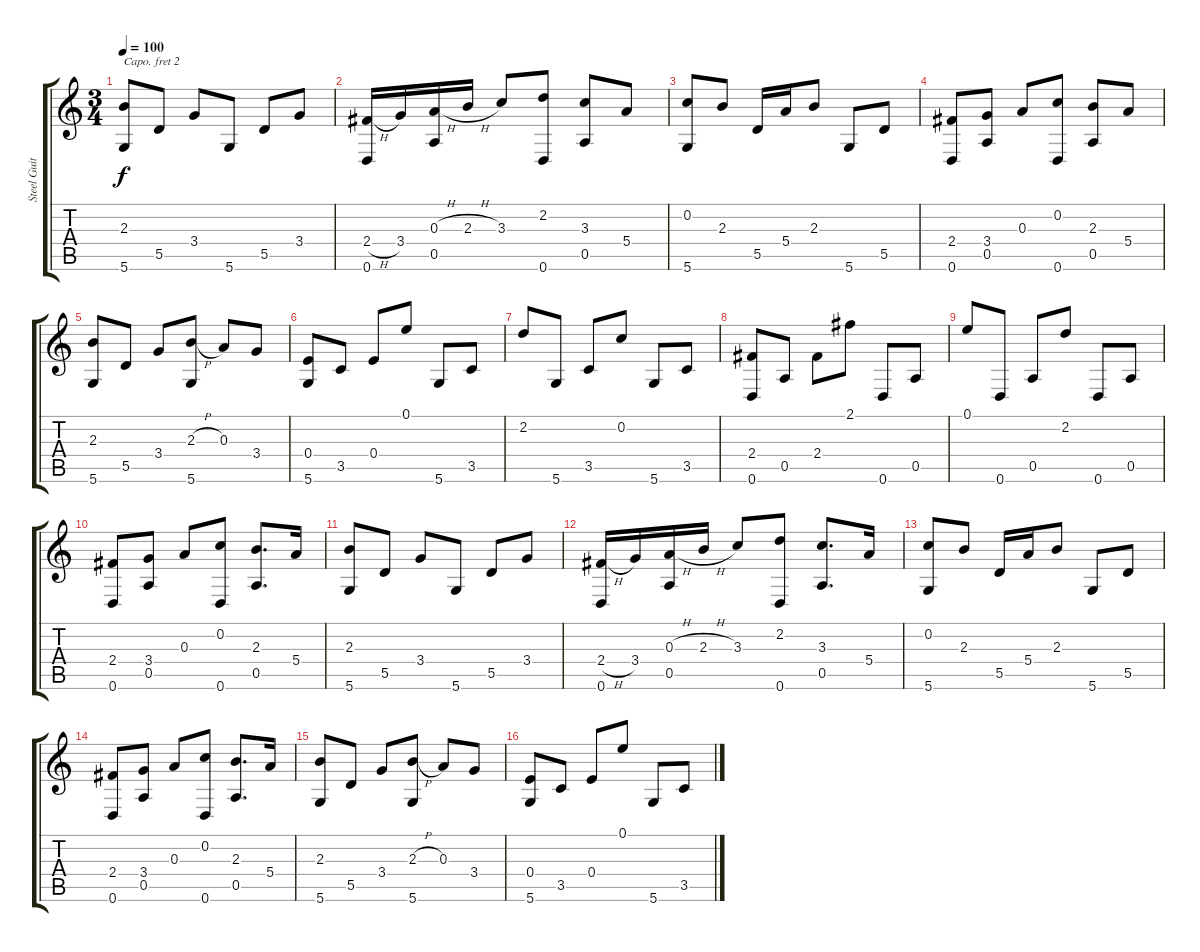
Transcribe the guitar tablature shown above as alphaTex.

\track ("Steel Guitar" "Steel Guit") {instrument acousticguitarsteel}
\staff {score tabs}
\capo 2
\tuning (D4 Bb3 G3 D3 G2 C2) {hide}
\ts (3 4)
\tempo 100
\clef g2
\ks c
(2.3 5.6).8{dy f} 5.5.8 3.4.8 5.6.8 5.5.8 3.4.8 |
(2.4{h} 0.6).16 3.4.16 (0.3{h} 0.5).16 2.3{h}.16 3.3.8 (2.2 0.6).8 (3.3 0.5).8 5.4.8 |
(0.2 5.6).8 2.3.8 5.5.16 5.4.16 2.3.8 5.6.8 5.5.8 |
(2.4 0.6).8 (3.4 0.5).8 0.3.8 (0.2 0.6).8 (2.3 0.5).8 5.4.8 |
(2.3 5.6).8 5.5.8 3.4.8 (2.3{h} 5.6).8 0.3.8 3.4.8 |
(0.4 5.6).8 3.5.8 0.4.8 0.1.8 5.6.8 3.5.8 |
2.2.8 5.6.8 3.5.8 0.2.8 5.6.8 3.5.8 |
(2.4 0.6).8 0.5.8 2.4.8 2.1.8 0.6.8 0.5.8 |
0.1.8 0.6.8 0.5.8 2.2.8 0.6.8 0.5.8 |
(2.4 0.6).8 (3.4 0.5).8 0.3.8 (0.2 0.6).8 (2.3 0.5).8{d} 5.4.16 |
(2.3 5.6).8 5.5.8 3.4.8 5.6.8 5.5.8 3.4.8 |
(2.4{h} 0.6).16 3.4.16 (0.3{h} 0.5).16 2.3{h}.16 3.3.8 (2.2 0.6).8 (3.3 0.5).8{d} 5.4.16 |
(0.2 5.6).8 2.3.8 5.5.16 5.4.16 2.3.8 5.6.8 5.5.8 |
(2.4 0.6).8 (3.4 0.5).8 0.3.8 (0.2 0.6).8 (2.3 0.5).8{d} 5.4.16 |
(2.3 5.6).8 5.5.8 3.4.8 (2.3{h} 5.6).8 0.3.8 3.4.8 |
(0.4 5.6).8 3.5.8 0.4.8 0.1.8 5.6.8 3.5.8
